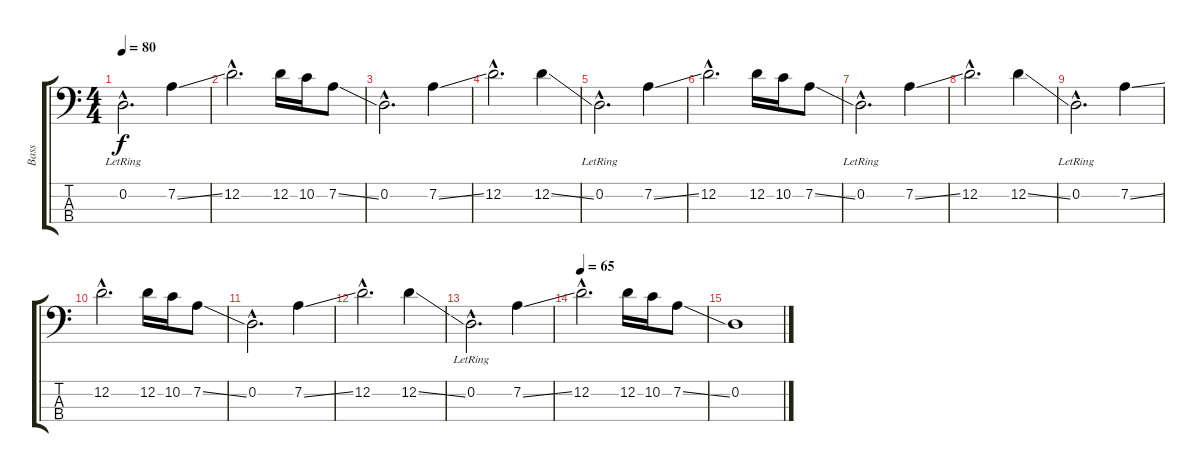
\track ("Bass" "Bass") {instrument electricbassfinger}
\staff {score tabs}
\tuning (G2 D2 A1 E1) {hide}
\ts (4 4)
\tempo 80
\clef f4
\ks c
0.2{hac lr}.2{d dy f} 7.2{ss}.4 |
12.2{hac}.2{d} 12.2.16 10.2.16 7.2{ss}.8 |
0.2{hac}.2{d} 7.2{ss}.4 |
12.2{hac}.2{d} 12.2{ss}.4 |
0.2{hac lr}.2{d} 7.2{ss}.4 |
12.2{hac}.2{d} 12.2.16 10.2.16 7.2{ss}.8 |
0.2{hac lr}.2{d} 7.2{ss}.4 |
12.2{hac}.2{d} 12.2{ss}.4 |
0.2{hac lr}.2{d} 7.2{ss}.4 |
12.2{hac}.2{d} 12.2.16 10.2.16 7.2{ss}.8 |
0.2{hac}.2{d} 7.2{ss}.4 |
12.2{hac}.2{d} 12.2{ss}.4 |
0.2{hac lr}.2{d} 7.2{ss}.4 |
\tempo 65
12.2{hac}.2{d} 12.2.16 10.2.16 7.2{ss}.8 |
0.2.1
